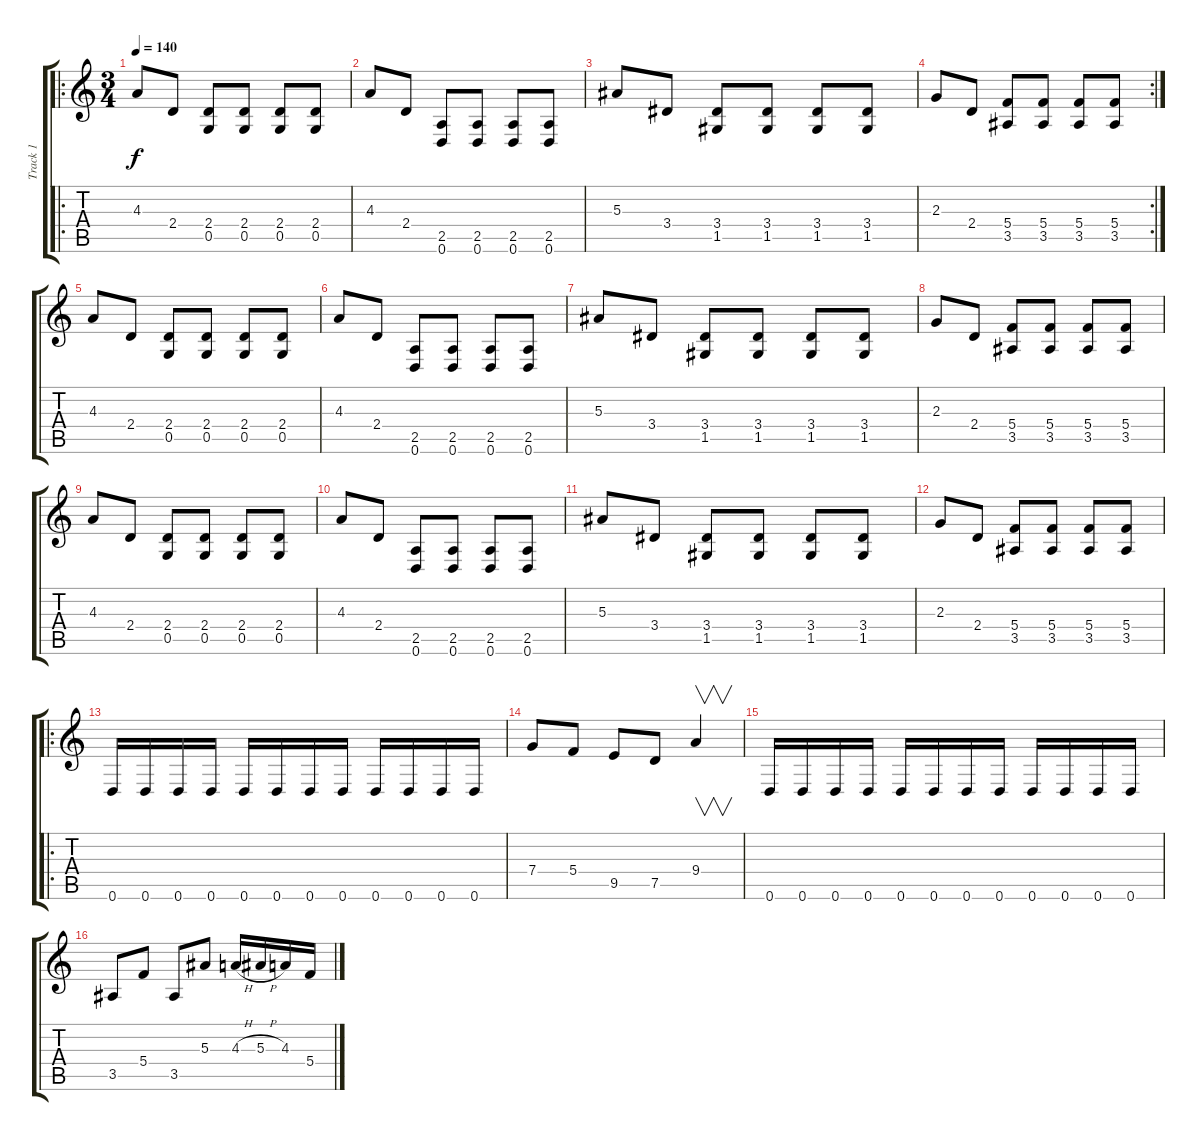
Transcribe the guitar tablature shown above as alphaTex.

\track ("Track 1" "Track 1") {instrument distortionguitar}
\staff {score tabs}
\tuning (D4 A3 F3 C3 G2 D2) {hide}
\ro
\ts (3 4)
\tempo 140
\clef g2
\ks c
4.3.8{dy f instrument distortionguitar} 2.4.8 (2.4 0.5).8 (2.4 0.5).8 (2.4 0.5).8 (2.4 0.5).8 |
4.3.8 2.4.8 (2.5 0.6).8 (2.5 0.6).8 (2.5 0.6).8 (2.5 0.6).8 |
5.3.8 3.4.8 (3.4 1.5).8 (3.4 1.5).8 (3.4 1.5).8 (3.4 1.5).8 |
\rc 2
2.3.8 2.4.8 (5.4 3.5).8 (5.4 3.5).8 (5.4 3.5).8 (5.4 3.5).8 |
4.3.8 2.4.8 (2.4 0.5).8 (2.4 0.5).8 (2.4 0.5).8 (2.4 0.5).8 |
4.3.8 2.4.8 (2.5 0.6).8 (2.5 0.6).8 (2.5 0.6).8 (2.5 0.6).8 |
5.3.8 3.4.8 (3.4 1.5).8 (3.4 1.5).8 (3.4 1.5).8 (3.4 1.5).8 |
2.3.8 2.4.8 (5.4 3.5).8 (5.4 3.5).8 (5.4 3.5).8 (5.4 3.5).8 |
4.3.8 2.4.8 (2.4 0.5).8 (2.4 0.5).8 (2.4 0.5).8 (2.4 0.5).8 |
4.3.8 2.4.8 (2.5 0.6).8 (2.5 0.6).8 (2.5 0.6).8 (2.5 0.6).8 |
5.3.8 3.4.8 (3.4 1.5).8 (3.4 1.5).8 (3.4 1.5).8 (3.4 1.5).8 |
2.3.8 2.4.8 (5.4 3.5).8 (5.4 3.5).8 (5.4 3.5).8 (5.4 3.5).8 |
\ro
0.6.16 0.6.16 0.6.16 0.6.16 0.6.16 0.6.16 0.6.16 0.6.16 0.6.16 0.6.16 0.6.16 0.6.16 |
7.4.8 5.4.8 9.5.8 7.5.8 9.4.4{v} |
0.6.16 0.6.16 0.6.16 0.6.16 0.6.16 0.6.16 0.6.16 0.6.16 0.6.16 0.6.16 0.6.16 0.6.16 |
3.5.8 5.4.8 3.5.8 5.3.8 4.3{h}.16 5.3{h}.16 4.3.16 5.4.16
